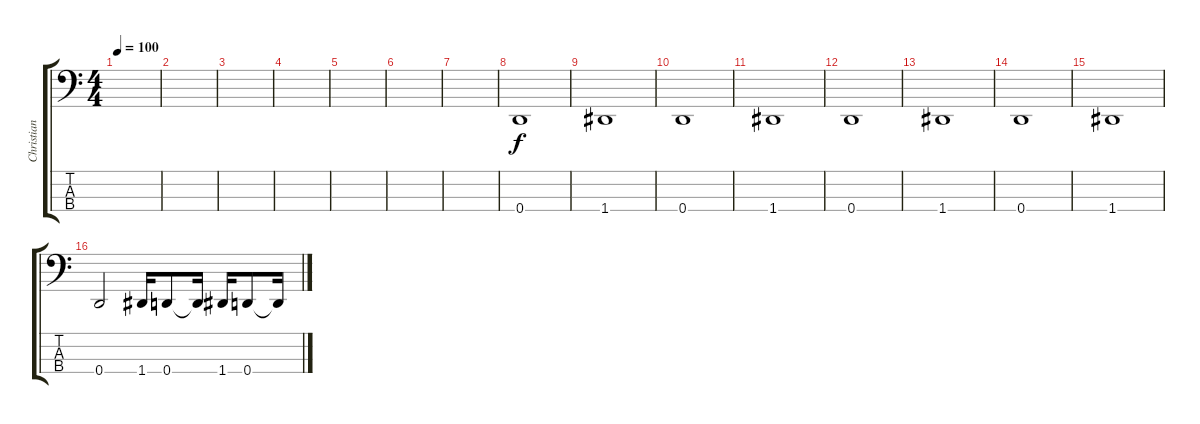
\track ("Christian Giesler" "Christian ") {instrument electricbasspick}
\staff {score tabs}
\tuning (F2 C2 G1 D1) {hide}
\ts (4 4)
\tempo 100
\clef f4
\ks c
|
|
|
|
|
|
|
0.4.1 |
1.4.1 |
0.4.1 |
1.4.1 |
0.4.1 |
1.4.1 |
0.4.1 |
1.4.1 |
0.4.2 1.4.16 0.4.8 0.4{t}.16 1.4.16 0.4.8 0.4{t}.16
